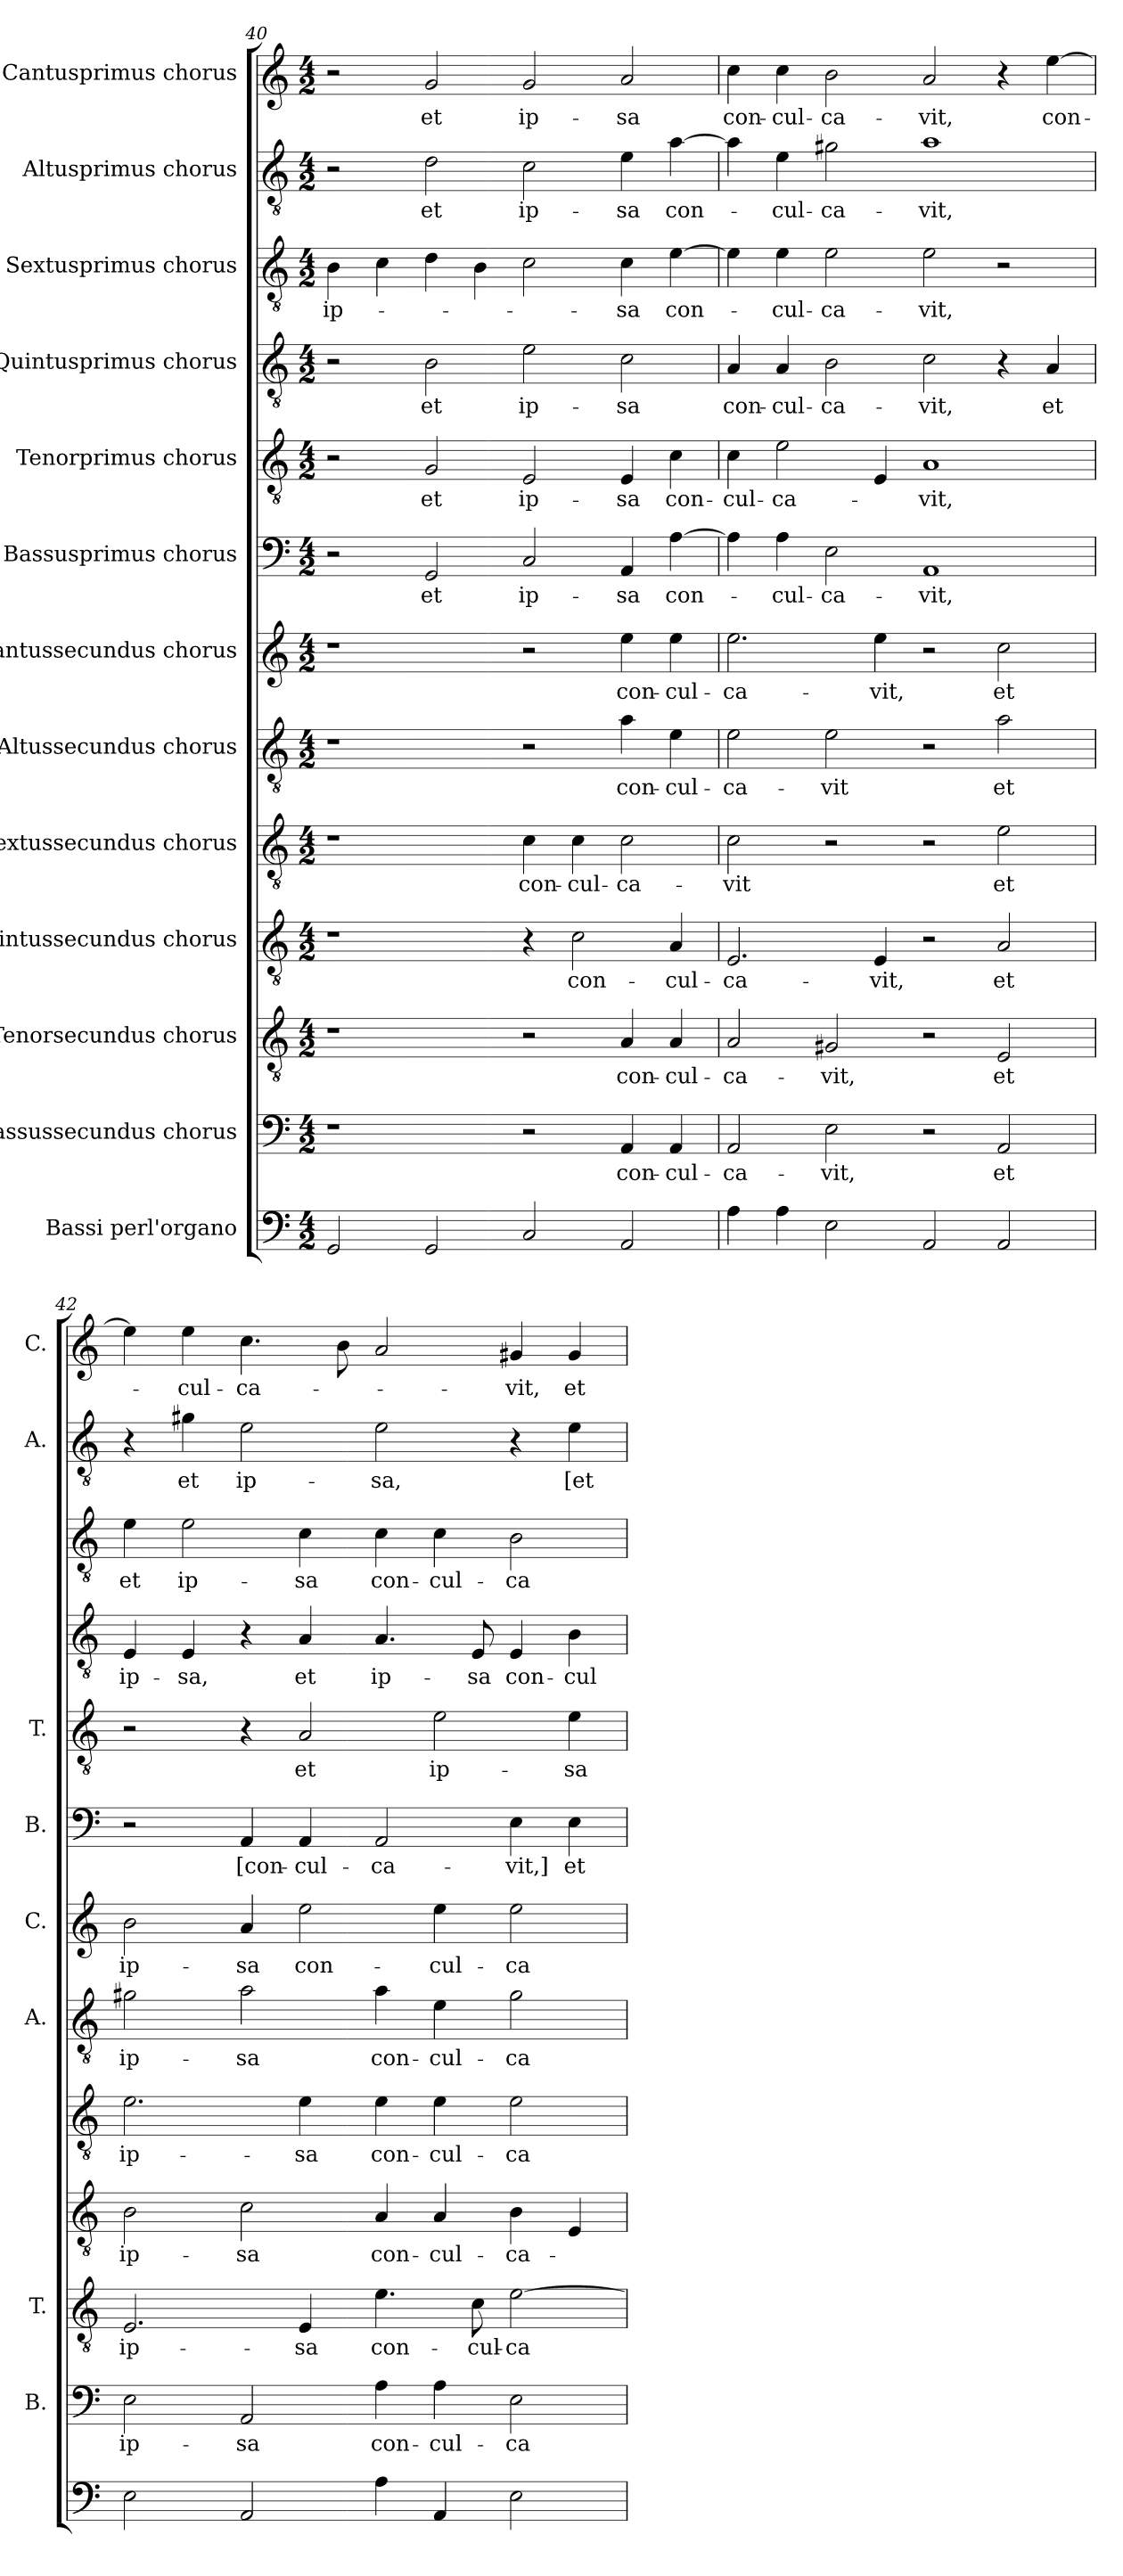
**kern	**kern	**text	**kern	**text	**kern	**text	**kern	**text	**kern	**text	**kern	**text	**kern	**text	**kern	**text	**kern	**text	**kern	**text	**kern	**text	**kern	**text
*part13	*part12	*part12	*part11	*part11	*part10	*part10	*part9	*part9	*part8	*part8	*part7	*part7	*part6	*part6	*part5	*part5	*part4	*part4	*part3	*part3	*part2	*part2	*part1	*part1
*staff13	*staff12	*staff12	*staff11	*staff11	*staff10	*staff10	*staff9	*staff9	*staff8	*staff8	*staff7	*staff7	*staff6	*staff6	*staff5	*staff5	*staff4	*staff4	*staff3	*staff3	*staff2	*staff2	*staff1	*staff1
*I"Bassi perl'organo	*I"Bassussecundus chorus	*	*I"Tenorsecundus chorus	*	*I"Quintussecundus chorus	*	*I"Sextussecundus chorus	*	*I"Altussecundus chorus	*	*I"Cantussecundus chorus	*	*I"Bassusprimus chorus	*	*I"Tenorprimus chorus	*	*I"Quintusprimus chorus	*	*I"Sextusprimus chorus	*	*I"Altusprimus chorus	*	*I"Cantusprimus chorus	*
*	*I'B.	*	*I'T.	*	*	*	*	*	*I'A.	*	*I'C.	*	*I'B.	*	*I'T.	*	*	*	*	*	*I'A.	*	*I'C.	*
*clefF4	*clefF4	*	*clefGv2	*	*clefGv2	*	*clefGv2	*	*clefGv2	*	*clefG2	*	*clefF4	*	*clefGv2	*	*clefGv2	*	*clefGv2	*	*clefGv2	*	*clefG2	*
*	*	*	*ITrd7c12	*	*ITrd7c12	*	*ITrd7c12	*	*ITrd7c12	*	*	*	*	*	*ITrd7c12	*	*ITrd7c12	*	*ITrd7c12	*	*ITrd7c12	*	*	*
*k[]	*k[]	*	*k[]	*	*k[]	*	*k[]	*	*k[]	*	*k[]	*	*k[]	*	*k[]	*	*k[]	*	*k[]	*	*k[]	*	*k[]	*
*C:	*C:	*	*C:	*	*C:	*	*C:	*	*C:	*	*C:	*	*C:	*	*C:	*	*C:	*	*C:	*	*C:	*	*C:	*
*M4/2	*M4/2	*	*M4/2	*	*M4/2	*	*M4/2	*	*M4/2	*	*M4/2	*	*M4/2	*	*M4/2	*	*M4/2	*	*M4/2	*	*M4/2	*	*M4/2	*
=40	=40	=40	=40	=40	=40	=40	=40	=40	=40	=40	=40	=40	=40	=40	=40	=40	=40	=40	=40	=40	=40	=40	=40	=40
!	!	!	!	!	!	!	!	!	!	!	!	!	!	!	!	!	!	!	!	!LO:LY:b	!	!	!	!
2GG/	1r	.	1r	.	1r	.	1r	.	1r	.	1r	.	2r	.	2r	.	2r	.	4BB\	ip-	2r	.	2r	.
.	.	.	.	.	.	.	.	.	.	.	.	.	.	.	.	.	.	.	4C\	.	.	.	.	.
!	!	!	!	!	!	!	!	!	!	!	!	!	!	!LO:LY:b	!	!LO:LY:b	!	!LO:LY:b	!	!	!	!LO:LY:b	!	!LO:LY:b
2GG/	.	.	.	.	.	.	.	.	.	.	.	.	2GG/	et	2GG/	et	2BB\	et	4D\	.	2D\	et	2g/	et
.	.	.	.	.	.	.	.	.	.	.	.	.	.	.	.	.	.	.	4BB\	.	.	.	.	.
!	!	!	!	!	!	!	!	!LO:LY:b	!	!	!	!	!	!LO:LY:b	!	!LO:LY:b	!	!LO:LY:b	!	!	!	!LO:LY:b	!	!LO:LY:b
2C/	2r	.	2r	.	4r	.	4C\	con-	2r	.	2r	.	2C/	ip-	2EE/	ip-	2E\	ip-	2C\	.	2C\	ip-	2g/	ip-
!	!	!	!	!	!	!LO:LY:b	!	!LO:LY:b	!	!	!	!	!	!	!	!	!	!	!	!	!	!	!	!
.	.	.	.	.	2C\	con-	4C\	-cul-	.	.	.	.	.	.	.	.	.	.	.	.	.	.	.	.
!	!	!LO:LY:b	!	!LO:LY:b	!	!	!	!LO:LY:b	!	!LO:LY:b	!	!LO:LY:b	!	!LO:LY:b	!	!LO:LY:b	!	!LO:LY:b	!	!LO:LY:b	!	!LO:LY:b	!	!LO:LY:b
2AA/	4AA/	con-	4AA/	con-	.	.	2C\	-ca-	4A\	con-	4ee\	con-	4AA/	-sa	4EE/	-sa	2C\	-sa	4C\	-sa	4E\	-sa	2a/	-sa
!	!	!LO:LY:b	!	!LO:LY:b	!	!LO:LY:b	!	!	!	!LO:LY:b	!	!LO:LY:b	!	!LO:LY:b	!	!LO:LY:b	!	!	!	!LO:LY:b	!	!LO:LY:b	!	!
.	4AA/	-cul-	4AA/	-cul-	4AA/	-cul-	.	.	4E\	-cul-	4ee\	-cul-	[>4A\	con-	4C\	con-	.	.	[>4E\	con-	[>4A\	con-	.	.
!!LO:PB:g=z
=41	=41	=41	=41	=41	=41	=41	=41	=41	=41	=41	=41	=41	=41	=41	=41	=41	=41	=41	=41	=41	=41	=41	=41	=41
!	!	!LO:LY:b	!	!LO:LY:b	!	!LO:LY:b	!	!LO:LY:b	!	!LO:LY:b	!	!LO:LY:b	!	!	!	!LO:LY:b	!	!LO:LY:b	!	!	!	!	!	!LO:LY:b
4A\	2AA/	-ca-	2AA/	-ca-	2.EE/	-ca-	2C\	-vit	2E\	-ca-	2.ee\	-ca-	4A\]	.	4C\	-cul-	4AA/	con-	4E\]	.	4A\]	.	4cc\	con-
!	!	!	!	!	!	!	!	!	!	!	!	!	!	!LO:LY:b	!	!LO:LY:b	!	!LO:LY:b	!	!LO:LY:b	!	!LO:LY:b	!	!LO:LY:b
4A\	.	.	.	.	.	.	.	.	.	.	.	.	4A\	-cul-	2E\	-ca-	4AA/	-cul-	4E\	-cul-	4E\	-cul-	4cc\	-cul-
!	!	!LO:LY:b	!	!LO:LY:b	!	!	!	!	!	!LO:LY:b	!	!	!	!LO:LY:b	!	!	!	!LO:LY:b	!	!LO:LY:b	!	!LO:LY:b	!	!LO:LY:b
2E\	2E\	-vit,	2GG#X/	-vit,	.	.	2r	.	2E\	-vit	.	.	2E\	-ca-	.	.	2BB\	-ca-	2E\	-ca-	2G#X\	-ca-	2b\	-ca-
!	!	!	!	!	!	!LO:LY:b	!	!	!	!	!	!LO:LY:b	!	!	!	!	!	!	!	!	!	!	!	!
.	.	.	.	.	4EE/	-vit,	.	.	.	.	4ee\	-vit,	.	.	4EE/	.	.	.	.	.	.	.	.	.
!	!	!	!	!	!	!	!	!	!	!	!	!	!	!LO:LY:b	!	!LO:LY:b	!	!LO:LY:b	!	!LO:LY:b	!	!LO:LY:b	!	!LO:LY:b
2AA/	2r	.	2r	.	2r	.	2r	.	2r	.	2r	.	1AA	-vit,	1AA	-vit,	2C\	-vit,	2E\	-vit,	1A	-vit,	2a/	-vit,
!	!	!LO:LY:b	!	!LO:LY:b	!	!LO:LY:b	!	!LO:LY:b	!	!LO:LY:b	!	!LO:LY:b	!	!	!	!	!	!	!	!	!	!	!	!
2AA/	2AA/	et	2EE/	et	2AA/	et	2E\	et	2A\	et	2cc\	et	.	.	.	.	4r	.	2r	.	.	.	4r	.
!	!	!	!	!	!	!	!	!	!	!	!	!	!	!	!	!	!	!LO:LY:b	!	!	!	!	!	!LO:LY:b
.	.	.	.	.	.	.	.	.	.	.	.	.	.	.	.	.	4AA/	et	.	.	.	.	[>4ee\	con-
=42	=42	=42	=42	=42	=42	=42	=42	=42	=42	=42	=42	=42	=42	=42	=42	=42	=42	=42	=42	=42	=42	=42	=42	=42
!	!	!LO:LY:b	!	!LO:LY:b	!	!LO:LY:b	!	!LO:LY:b	!	!LO:LY:b	!	!LO:LY:b	!	!	!	!	!	!LO:LY:b	!	!LO:LY:b	!	!	!	!
2E\	2E\	ip-	2.EE/	ip-	2BB\	ip-	2.E\	ip-	2G#X\	ip-	2b\	ip-	2r	.	2r	.	4EE/	ip-	4E\	et	4r	.	4ee\]	.
!	!	!	!	!	!	!	!	!	!	!	!	!	!	!	!	!	!	!LO:LY:b	!	!LO:LY:b	!	!LO:LY:b	!	!LO:LY:b
.	.	.	.	.	.	.	.	.	.	.	.	.	.	.	.	.	4EE/	-sa,	2E\	ip-	4G#X\	et	4ee\	-cul-
!	!	!LO:LY:b	!	!	!	!LO:LY:b	!	!	!	!LO:LY:b	!	!LO:LY:b	!	!LO:LY:b	!	!	!	!	!	!	!	!LO:LY:b	!	!LO:LY:b
2AA/	2AA/	-sa	.	.	2C\	-sa	.	.	2A\	-sa	4a/	-sa	4AA/	[con-	4r	.	4r	.	.	.	2E\	ip-	4.cc\	-ca-
!	!	!	!	!LO:LY:b	!	!	!	!LO:LY:b	!	!	!	!LO:LY:b	!	!LO:LY:b	!	!LO:LY:b	!	!LO:LY:b	!	!LO:LY:b	!	!	!	!
.	.	.	4EE/	-sa	.	.	4E\	-sa	.	.	2ee\	con-	4AA/	-cul-	2AA/	et	4AA/	et	4C\	-sa	.	.	.	.
.	.	.	.	.	.	.	.	.	.	.	.	.	.	.	.	.	.	.	.	.	.	.	8b\	.
!	!	!LO:LY:b	!	!LO:LY:b	!	!LO:LY:b	!	!LO:LY:b	!	!LO:LY:b	!	!	!	!LO:LY:b	!	!	!	!LO:LY:b	!	!LO:LY:b	!	!LO:LY:b	!	!
4A\	4A\	con-	4.E\	con-	4AA/	con-	4E\	con-	4A\	con-	.	.	2AA/	-ca-	.	.	4.AA/	ip-	4C\	con-	2E\	-sa,	2a/	.
!	!	!LO:LY:b	!	!	!	!LO:LY:b	!	!LO:LY:b	!	!LO:LY:b	!	!LO:LY:b	!	!	!	!LO:LY:b	!	!	!	!LO:LY:b	!	!	!	!
4AA/	4A\	-cul-	.	.	4AA/	-cul-	4E\	-cul-	4E\	-cul-	4ee\	-cul-	.	.	2E\	ip-	.	.	4C\	-cul-	.	.	.	.
!	!	!	!	!LO:LY:b	!	!	!	!	!	!	!	!	!	!	!	!	!	!LO:LY:b	!	!	!	!	!	!
.	.	.	8C\	-cul-	.	.	.	.	.	.	.	.	.	.	.	.	8EE/	-sa	.	.	.	.	.	.
!	!	!LO:LY:b	!	!LO:LY:b	!	!LO:LY:b	!	!LO:LY:b	!	!LO:LY:b	!	!LO:LY:b	!	!LO:LY:b	!	!	!	!LO:LY:b	!	!LO:LY:b	!	!	!	!LO:LY:b
2E\	2E\	-ca-	[>2E\	-ca-	4BB\	-ca-	2E\	-ca-	2G#\	-ca-	2ee\	-ca-	4E\	-vit,]	.	.	4EE/	con-	2BB\	-ca-	4r	.	4g#X/	-vit,
!	!	!	!	!	!	!	!	!	!	!	!	!	!	!LO:LY:b	!	!LO:LY:b	!	!LO:LY:b	!	!	!	!LO:LY:b	!	!LO:LY:b
.	.	.	.	.	4EE/	.	.	.	.	.	.	.	4E\	et	4E\	-sa	4BB\	-cul-	.	.	4E\	[et	4g#/	et
=	=	=	=	=	=	=	=	=	=	=	=	=	=	=	=	=	=	=	=	=	=	=	=	=
*-	*-	*-	*-	*-	*-	*-	*-	*-	*-	*-	*-	*-	*-	*-	*-	*-	*-	*-	*-	*-	*-	*-	*-	*-
